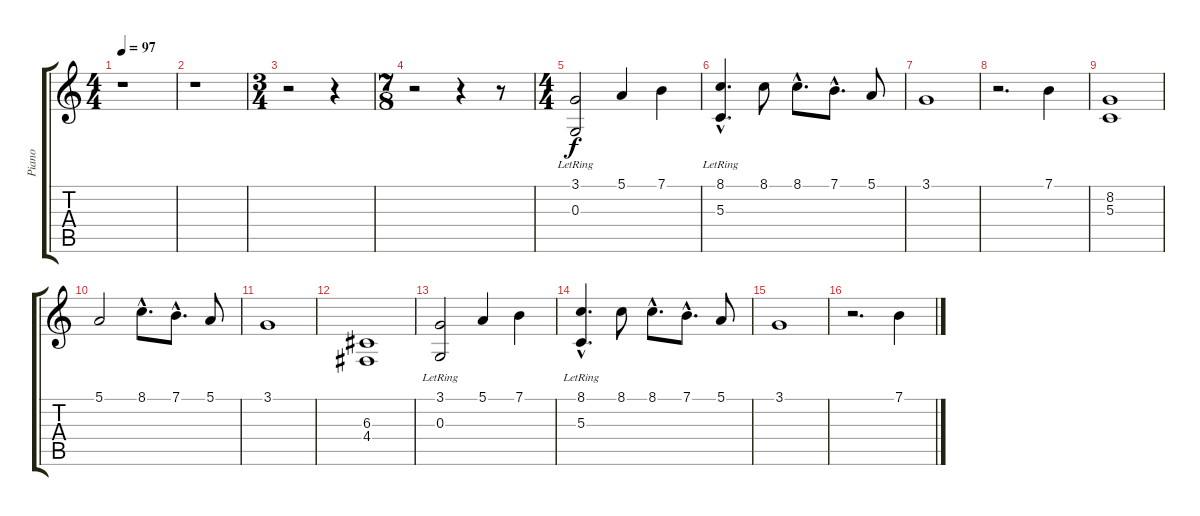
\track ("Piano" "Piano") {instrument brightacousticpiano}
\staff {score tabs}
\tuning (E4 B3 G3 D3 A2 D2) {hide}
\ts (4 4)
\tempo 97
\clef g2
\ks c
r.1{dy f} |
r.1 |
\ts (3 4)
r.2 r.4 |
\ts (7 8)
r.2 r.4 r.8 |
\ts (4 4)
(3.1 0.3{lr}).2 5.1.4 7.1.4 |
(8.1{hac} 5.3{hac lr}).4{d} 8.1.8 8.1{hac}.8{d} 7.1{hac}.8{d} 5.1.8 |
3.1.1 |
r.2{d} 7.1.4 |
(8.2 5.3).1 |
5.1.2 8.1{hac}.8{d} 7.1{hac}.8{d} 5.1.8 |
3.1.1 |
(6.3 4.4).1 |
(3.1 0.3{lr}).2 5.1.4 7.1.4 |
(8.1{hac} 5.3{hac lr}).4{d} 8.1.8 8.1{hac}.8{d} 7.1{hac}.8{d} 5.1.8 |
3.1.1 |
r.2{d} 7.1.4
